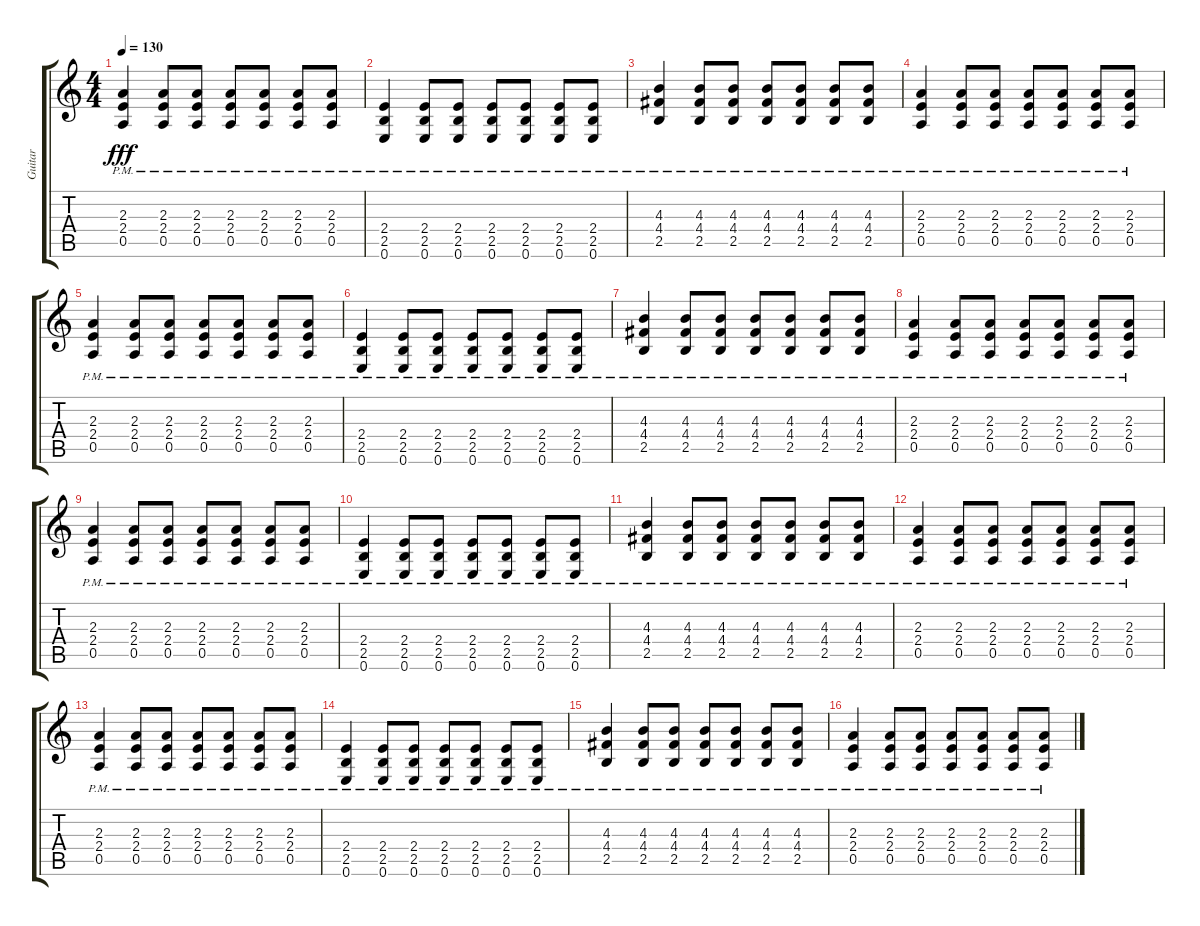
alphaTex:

\track ("Guitar" "Guitar") {instrument overdrivenguitar}
\staff {score tabs}
\tuning (E4 B3 G3 D3 A2 E2) {hide}
\ts (4 4)
\tempo 130
\clef g2
\ks c
(2.3{pm} 2.4{pm} 0.5{pm}).4{dy fff} (2.3{pm} 2.4{pm} 0.5{pm}).8 (2.3{pm} 2.4{pm} 0.5{pm}).8 (2.3{pm} 2.4{pm} 0.5{pm}).8 (2.3{pm} 2.4{pm} 0.5{pm}).8 (2.3{pm} 2.4{pm} 0.5{pm}).8 (2.3{pm} 2.4{pm} 0.5{pm}).8 |
(2.4{pm} 2.5{pm} 0.6{pm}).4 (2.4{pm} 2.5{pm} 0.6{pm}).8 (2.4{pm} 2.5{pm} 0.6{pm}).8 (2.4{pm} 2.5{pm} 0.6{pm}).8 (2.4{pm} 2.5{pm} 0.6{pm}).8 (2.4{pm} 2.5{pm} 0.6{pm}).8 (2.4{pm} 2.5{pm} 0.6{pm}).8 |
(4.3{pm} 4.4{pm} 2.5{pm}).4 (4.3{pm} 4.4{pm} 2.5{pm}).8 (4.3{pm} 4.4{pm} 2.5{pm}).8 (4.3{pm} 4.4{pm} 2.5{pm}).8 (4.3{pm} 4.4{pm} 2.5{pm}).8 (4.3{pm} 4.4{pm} 2.5{pm}).8 (4.3{pm} 4.4{pm} 2.5{pm}).8 |
(2.3{pm} 2.4{pm} 0.5{pm}).4 (2.3{pm} 2.4{pm} 0.5{pm}).8 (2.3{pm} 2.4{pm} 0.5{pm}).8 (2.3{pm} 2.4{pm} 0.5{pm}).8 (2.3{pm} 2.4{pm} 0.5{pm}).8 (2.3{pm} 2.4{pm} 0.5{pm}).8 (2.3{pm} 2.4{pm} 0.5{pm}).8 |
(2.3{pm} 2.4{pm} 0.5{pm}).4 (2.3{pm} 2.4{pm} 0.5{pm}).8 (2.3{pm} 2.4{pm} 0.5{pm}).8 (2.3{pm} 2.4{pm} 0.5{pm}).8 (2.3{pm} 2.4{pm} 0.5{pm}).8 (2.3{pm} 2.4{pm} 0.5{pm}).8 (2.3{pm} 2.4{pm} 0.5{pm}).8 |
(2.4{pm} 2.5{pm} 0.6{pm}).4 (2.4{pm} 2.5{pm} 0.6{pm}).8 (2.4{pm} 2.5{pm} 0.6{pm}).8 (2.4{pm} 2.5{pm} 0.6{pm}).8 (2.4{pm} 2.5{pm} 0.6{pm}).8 (2.4{pm} 2.5{pm} 0.6{pm}).8 (2.4{pm} 2.5{pm} 0.6{pm}).8 |
(4.3{pm} 4.4{pm} 2.5{pm}).4 (4.3{pm} 4.4{pm} 2.5{pm}).8 (4.3{pm} 4.4{pm} 2.5{pm}).8 (4.3{pm} 4.4{pm} 2.5{pm}).8 (4.3{pm} 4.4{pm} 2.5{pm}).8 (4.3{pm} 4.4{pm} 2.5{pm}).8 (4.3{pm} 4.4{pm} 2.5{pm}).8 |
(2.3{pm} 2.4{pm} 0.5{pm}).4 (2.3{pm} 2.4{pm} 0.5{pm}).8 (2.3{pm} 2.4{pm} 0.5{pm}).8 (2.3{pm} 2.4{pm} 0.5{pm}).8 (2.3{pm} 2.4{pm} 0.5{pm}).8 (2.3{pm} 2.4{pm} 0.5{pm}).8 (2.3{pm} 2.4{pm} 0.5{pm}).8 |
(2.3{pm} 2.4{pm} 0.5{pm}).4 (2.3{pm} 2.4{pm} 0.5{pm}).8 (2.3{pm} 2.4{pm} 0.5{pm}).8 (2.3{pm} 2.4{pm} 0.5{pm}).8 (2.3{pm} 2.4{pm} 0.5{pm}).8 (2.3{pm} 2.4{pm} 0.5{pm}).8 (2.3{pm} 2.4{pm} 0.5{pm}).8 |
(2.4{pm} 2.5{pm} 0.6{pm}).4 (2.4{pm} 2.5{pm} 0.6{pm}).8 (2.4{pm} 2.5{pm} 0.6{pm}).8 (2.4{pm} 2.5{pm} 0.6{pm}).8 (2.4{pm} 2.5{pm} 0.6{pm}).8 (2.4{pm} 2.5{pm} 0.6{pm}).8 (2.4{pm} 2.5{pm} 0.6{pm}).8 |
(4.3{pm} 4.4{pm} 2.5{pm}).4 (4.3{pm} 4.4{pm} 2.5{pm}).8 (4.3{pm} 4.4{pm} 2.5{pm}).8 (4.3{pm} 4.4{pm} 2.5{pm}).8 (4.3{pm} 4.4{pm} 2.5{pm}).8 (4.3{pm} 4.4{pm} 2.5{pm}).8 (4.3{pm} 4.4{pm} 2.5{pm}).8 |
(2.3{pm} 2.4{pm} 0.5{pm}).4 (2.3{pm} 2.4{pm} 0.5{pm}).8 (2.3{pm} 2.4{pm} 0.5{pm}).8 (2.3{pm} 2.4{pm} 0.5{pm}).8 (2.3{pm} 2.4{pm} 0.5{pm}).8 (2.3{pm} 2.4{pm} 0.5{pm}).8 (2.3{pm} 2.4{pm} 0.5{pm}).8 |
(2.3{pm} 2.4{pm} 0.5{pm}).4 (2.3{pm} 2.4{pm} 0.5{pm}).8 (2.3{pm} 2.4{pm} 0.5{pm}).8 (2.3{pm} 2.4{pm} 0.5{pm}).8 (2.3{pm} 2.4{pm} 0.5{pm}).8 (2.3{pm} 2.4{pm} 0.5{pm}).8 (2.3{pm} 2.4{pm} 0.5{pm}).8 |
(2.4{pm} 2.5{pm} 0.6{pm}).4 (2.4{pm} 2.5{pm} 0.6{pm}).8 (2.4{pm} 2.5{pm} 0.6{pm}).8 (2.4{pm} 2.5{pm} 0.6{pm}).8 (2.4{pm} 2.5{pm} 0.6{pm}).8 (2.4{pm} 2.5{pm} 0.6{pm}).8 (2.4{pm} 2.5{pm} 0.6{pm}).8 |
(4.3{pm} 4.4{pm} 2.5{pm}).4 (4.3{pm} 4.4{pm} 2.5{pm}).8 (4.3{pm} 4.4{pm} 2.5{pm}).8 (4.3{pm} 4.4{pm} 2.5{pm}).8 (4.3{pm} 4.4{pm} 2.5{pm}).8 (4.3{pm} 4.4{pm} 2.5{pm}).8 (4.3{pm} 4.4{pm} 2.5{pm}).8 |
(2.3{pm} 2.4{pm} 0.5{pm}).4 (2.3{pm} 2.4{pm} 0.5{pm}).8 (2.3{pm} 2.4{pm} 0.5{pm}).8 (2.3{pm} 2.4{pm} 0.5{pm}).8 (2.3{pm} 2.4{pm} 0.5{pm}).8 (2.3{pm} 2.4{pm} 0.5{pm}).8 (2.3{pm} 2.4{pm} 0.5{pm}).8
